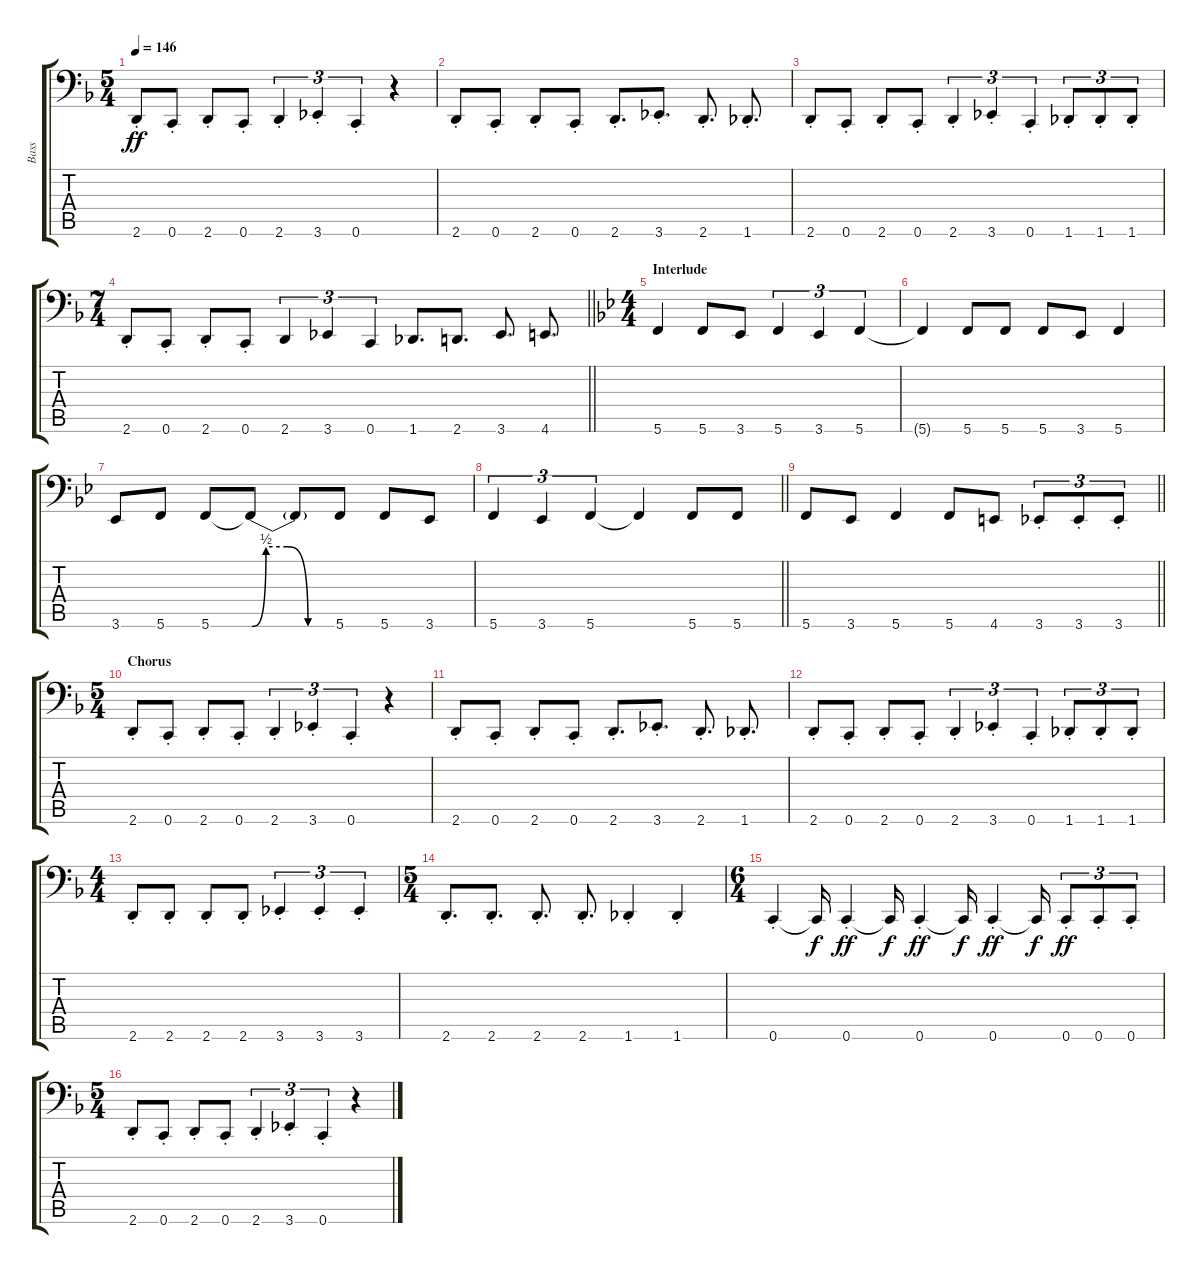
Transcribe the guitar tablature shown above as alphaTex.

\track ("Bass" "Bass") {instrument electricbassfinger}
\staff {score tabs}
\tuning (C3 G2 D2 A1 E1 C1) {hide}
\ts (5 4)
\tempo 146
\clef f4
\ks f
2.6{st}.8{dy ff} 0.6{st}.8 2.6{st}.8 0.6{st}.8 2.6{st}.4{tu (3 2)} 3.6{st}.4{tu (3 2)} 0.6{st}.4{tu (3 2)} r.4 |
2.6{st}.8 0.6{st}.8 2.6{st}.8 0.6{st}.8 2.6{st}.8{d} 3.6{st}.8{d} 2.6{st}.8{d} 1.6{st}.8{d} |
2.6{st}.8 0.6{st}.8 2.6{st}.8 0.6{st}.8 2.6{st}.4{tu (3 2)} 3.6{st}.4{tu (3 2)} 0.6{st}.4{tu (3 2)} 1.6{st}.8{tu (3 2)} 1.6{st}.8{tu (3 2)} 1.6{st}.8{tu (3 2)} |
\ts (7 4)
\barLineRight lightlight
2.6{st}.8 0.6{st}.8 2.6{st}.8 0.6{st}.8 2.6.4{tu (3 2)} 3.6.4{tu (3 2)} 0.6.4{tu (3 2)} 1.6.8{d} 2.6.8{d} 3.6.8{d} 4.6.8{d} |
\ts (4 4)
\section ("" "Interlude")
\ks bb
5.6.4 5.6.8 3.6.8 5.6.4{tu (3 2)} 3.6.4{tu (3 2)} 5.6.4{tu (3 2)} |
5.6{t}.4 5.6.8 5.6.8 5.6.8 3.6.8 5.6.4 |
3.6.8 5.6.8 5.6.8 5.6{be (custom 0 0 10 2 25 2 40 0 60 0) t}.8 5.6{t}.8 5.6.8 5.6.8 3.6.8 |
\barLineRight lightlight
5.6.4{tu (3 2)} 3.6.4{tu (3 2)} 5.6.4{tu (3 2)} 5.6{t}.4 5.6.8 5.6.8 |
\barLineRight lightlight
5.6.8 3.6.8 5.6.4 5.6.8 4.6.8 3.6{st}.8{tu (3 2)} 3.6{st}.8{tu (3 2)} 3.6{st}.8{tu (3 2)} |
\ts (5 4)
\section ("" "Chorus")
\ks f
2.6{st}.8 0.6{st}.8 2.6{st}.8 0.6{st}.8 2.6{st}.4{tu (3 2)} 3.6{st}.4{tu (3 2)} 0.6{st}.4{tu (3 2)} r.4 |
2.6{st}.8 0.6{st}.8 2.6{st}.8 0.6{st}.8 2.6{st}.8{d} 3.6{st}.8{d} 2.6{st}.8{d} 1.6{st}.8{d} |
2.6{st}.8 0.6{st}.8 2.6{st}.8 0.6{st}.8 2.6{st}.4{tu (3 2)} 3.6{st}.4{tu (3 2)} 0.6{st}.4{tu (3 2)} 1.6{st}.8{tu (3 2)} 1.6{st}.8{tu (3 2)} 1.6{st}.8{tu (3 2)} |
\ts (4 4)
2.6{st}.8 2.6{st}.8 2.6{st}.8 2.6{st}.8 3.6{st}.4{tu (3 2)} 3.6{st}.4{tu (3 2)} 3.6{st}.4{tu (3 2)} |
\ts (5 4)
2.6{st}.8{d} 2.6{st}.8{d} 2.6{st}.8{d} 2.6{st}.8{d} 1.6{st}.4 1.6{st}.4 |
\ts (6 4)
0.6{st}.4 0.6{t}.16{dy f} 0.6{st}.4{dy ff} 0.6{t}.16{dy f} 0.6{st}.4{dy ff} 0.6{t}.16{dy f} 0.6{st}.4{dy ff} 0.6{t}.16{dy f} 0.6{st}.8{tu (3 2) dy ff} 0.6{st}.8{tu (3 2)} 0.6{st}.8{tu (3 2)} |
\ts (5 4)
2.6{st}.8 0.6{st}.8 2.6{st}.8 0.6{st}.8 2.6{st}.4{tu (3 2)} 3.6{st}.4{tu (3 2)} 0.6{st}.4{tu (3 2)} r.4
